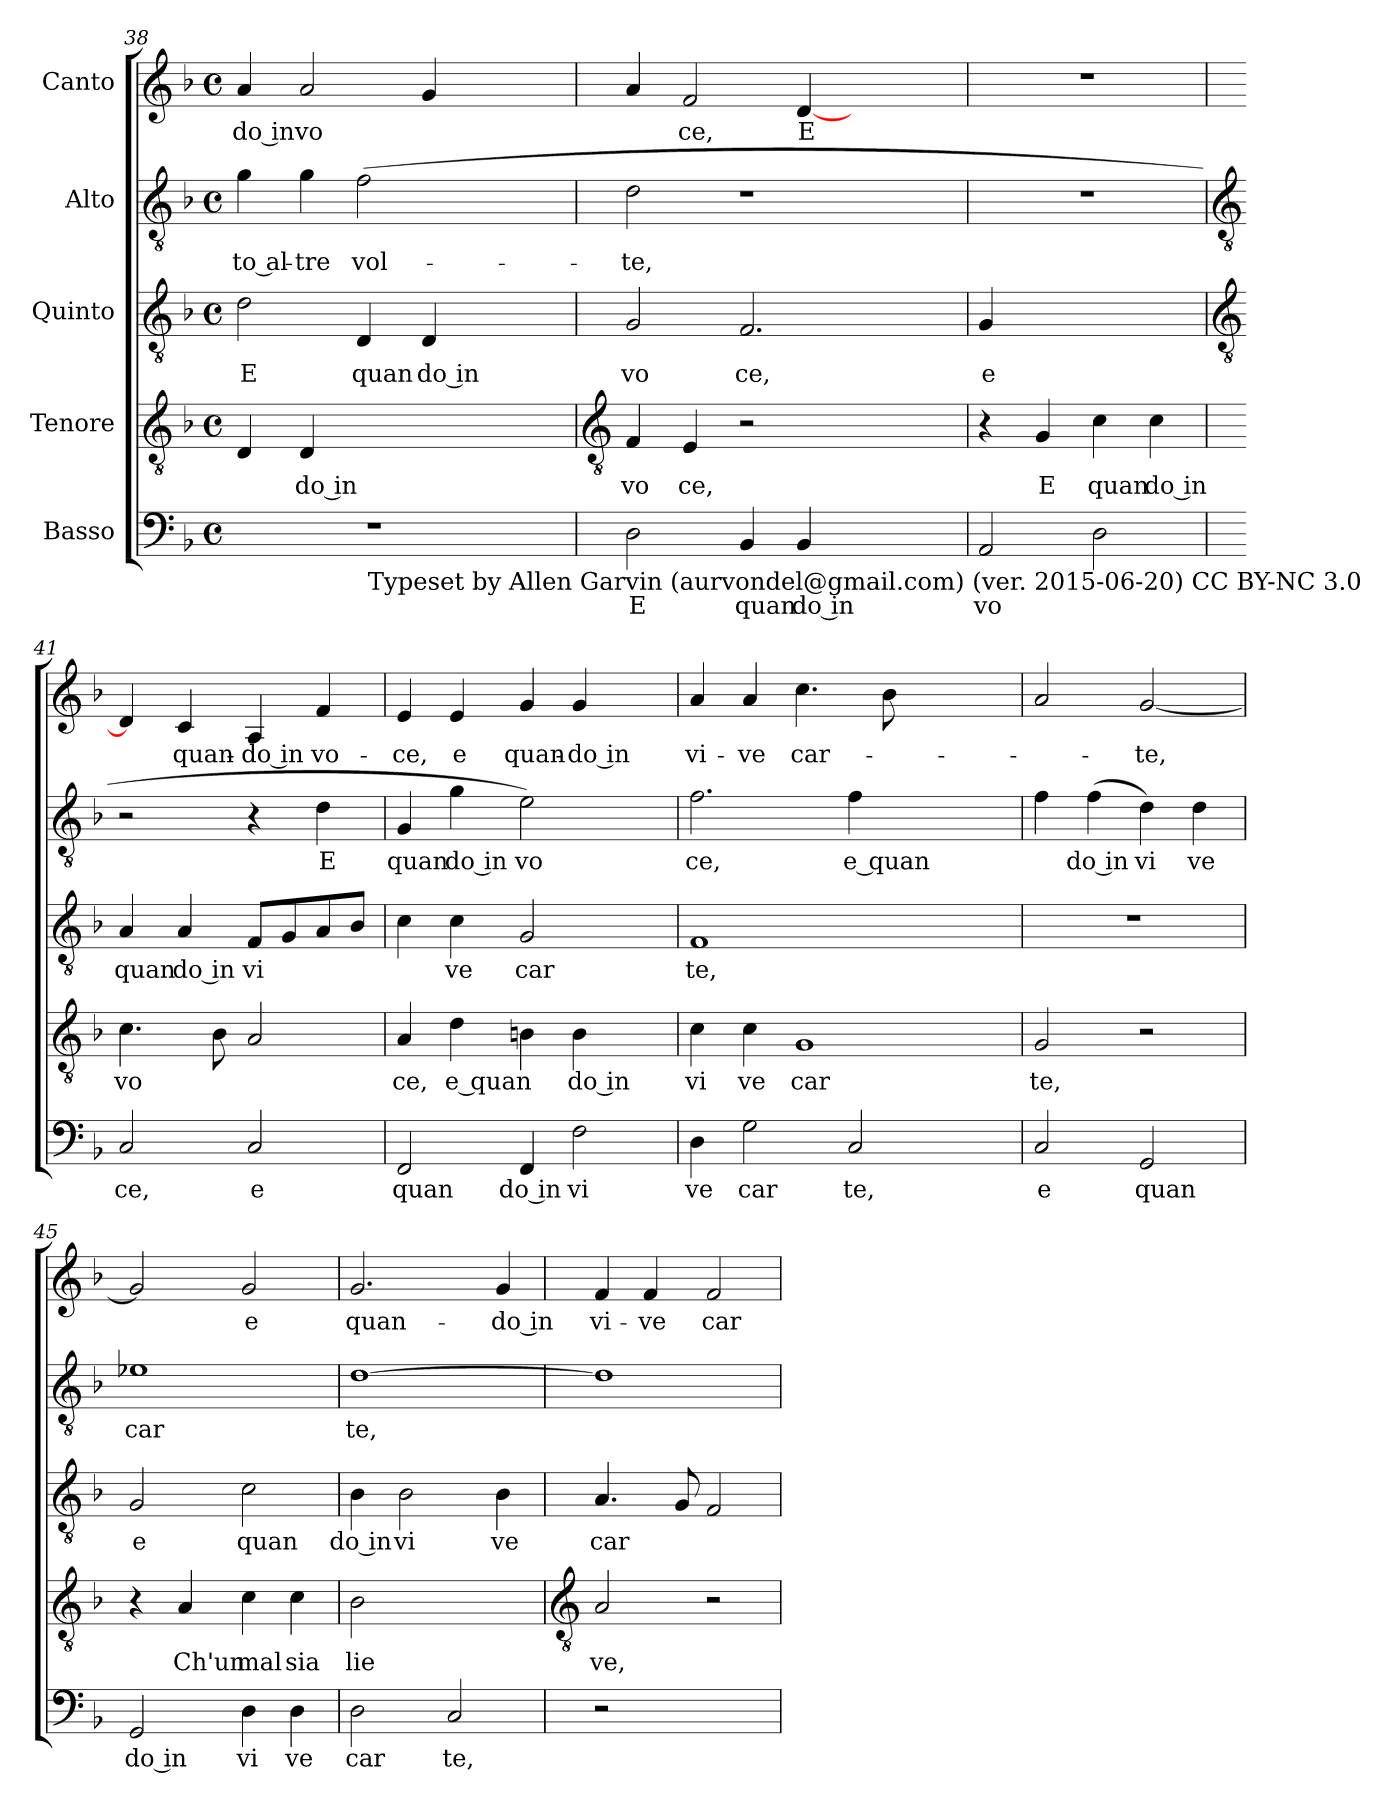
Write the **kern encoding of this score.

**kern	**text	**kern	**text	**kern	**text	**kern	**text	**kern	**text
*part5	*part5	*part4	*part4	*part3	*part3	*part2	*part2	*part1	*part1
*staff5	*staff5	*staff4	*staff4	*staff3	*staff3	*staff2	*staff2	*staff1	*staff1
*I"Basso	*	*I"Tenore	*	*I"Quinto	*	*I"Alto	*	*I"Canto	*
*clefF4	*	*clefGv2	*	*clefGv2	*	*clefGv2	*	*clefG2	*
*k[b-]	*	*k[b-]	*	*k[b-]	*	*k[b-]	*	*k[b-]	*
*F:	*	*F:	*	*F:	*	*F:	*	*F:	*
*M4/4	*	*M4/4	*	*M4/4	*	*M4/4	*	*M4/4	*
*met(c)	*	*met(c)	*	*met(c)	*	*met(c)	*	*met(c)	*
=38A	=38A	=38A	=38A	=38A	=38A	=38A	=38A	=38A	=38A
!	!	!	!	!	!LO:LY:b	!	!LO:LY:b	!	!LO:LY:b
4ryy	.	4D/	.	2d\	E	4g\	-to al-	4a/	do in
!	!	!	!LO:LY:b	!	!	!	!LO:LY:b	!	!LO:LY:b
4ryy	.	4D/	do in	.	.	4g\	-tre	2a/	vo
!	!	!	!	!	!LO:LY:b	!	!LO:LY:b	!	!
64ryy	.	1ryy	.	4D/	quan	(>2f\	vol-	.	.
!LO:TX:b:t=Typeset by Allen Garvin (aurvondel@gmail.com) (ver. 2015-06-20) CC BY-NC 3.0	!	!	!	!	!	!	!	!	!
1r	.	.	.	.	.	.	.	.	.
!	!	!	!	!	!LO:LY:b	!	!	!	!
.	.	.	.	4D/	do in	.	.	4g/	.
.	.	.	.	2ryy	.	2ryy	.	2ryy	.
.	.	64ryy	.	64ryy	.	64ryy	.	64ryy	.
!!LO:LB:g=z
=39A	=39A	=39A	=39A	=39A	=39A	=39A	=39A	=39A	=39A
*	*	*clefGv2	*	*	*	*	*	*	*
!	!LO:LY:b	!	!LO:LY:b	!	!LO:LY:b	!	!LO:LY:b	!	!
2D\	E	4F/	vo	2G/	vo	2d\	-te,	4a/	.
!	!	!	!LO:LY:b	!	!	!	!	!	!LO:LY:b
.	.	4E/	ce,	.	.	.	.	2f/	ce,
!	!LO:LY:b	!	!	!	!LO:LY:b	!	!	!	!
4BB-/	quan	2r	.	2.F/	ce,	1r	.	.	.
!	!LO:LY:b	!	!	!	!	!	!	!	!LO:LY:b
4BB-/	do in	.	.	.	.	.	.	[4d/	E
2ryy	.	2ryy	.	.	.	.	.	2ryy	.
.	.	.	.	4ryy	.	.	.	.	.
!!LO:LB:g=z
=40A	=40A	=40A	=40A	=40A	=40A	=40A	=40A	=40A	=40A
!	!LO:LY:b	!	!	!	!LO:LY:b	!	!	!	!
2AA/	vo	4r	.	4G/	e	1r	.	1r	.
!	!	!	!LO:LY:b	!	!	!	!	!	!
.	.	4G/	E	2.ryy	.	.	.	.	.
!	!	!	!LO:LY:b	!	!	!	!	!	!
2D\	.	4c\	quan	.	.	.	.	.	.
!	!	!	!LO:LY:b	!	!	!	!	!	!
.	.	4c\	do in	.	.	.	.	.	.
!!LO:LB:g=z
=41	=41	=41	=41	=41	=41	=41	=41	=41	=41
*	*	*	*	*clefGv2	*	*clefGv2	*	*	*
!	!LO:LY:b	!	!LO:LY:b	!	!LO:LY:b	!	!	!	!
2C/	ce,	4.c\	vo	4A/	quan	2r	.	4d/]	.
!	!	!	!	!	!LO:LY:b	!	!	!	!LO:LY:b
.	.	.	.	4A/	do in	.	.	4c/	quan-
.	.	8B-\	.	.	.	.	.	.	.
!	!LO:LY:b	!	!	!	!LO:LY:b	!	!	!	!LO:LY:b
2C/	e	2A/	.	8F/L	vi	4r	.	4A/	-do in
.	.	.	.	8G/	.	.	.	.	.
!	!	!	!	!	!	!	!LO:LY:b	!	!LO:LY:b
.	.	.	.	8A/	.	4d\	E	4f/	vo-
.	.	.	.	8B-/J	.	.	.	.	.
=42	=42	=42	=42	=42	=42	=42	=42	=42	=42
!	!LO:LY:b	!	!LO:LY:b	!	!	!	!LO:LY:b	!	!LO:LY:b
2FF/	quan	4A/	ce,	4c\	.	4G/	quan	4e/	-ce,
!	!	!	!LO:LY:b	!	!LO:LY:b	!	!LO:LY:b	!	!LO:LY:b
.	.	4d\	e quan	4c\	ve	4g\	do in	4e/	e
!	!LO:LY:b	!	!	!	!LO:LY:b	!	!LO:LY:b	!	!LO:LY:b
4FF/	do in	4Bn\	.	2G/	car	2e\)	vo	4g/	quan-
!	!LO:LY:b	!	!LO:LY:b	!	!	!	!	!	!LO:LY:b
2F\	vi	4B\	do in	.	.	.	.	4g/	-do in
.	.	4ryy	.	4ryy	.	4ryy	.	4ryy	.
=43	=43	=43	=43	=43	=43	=43	=43	=43	=43
!	!LO:LY:b	!	!LO:LY:b	!	!LO:LY:b	!	!LO:LY:b	!	!LO:LY:b
4D\	ve	4c\	vi	1F	te,	2.f\	ce,	4a/	vi-
!	!LO:LY:b	!	!LO:LY:b	!	!	!	!	!	!LO:LY:b
2G\	car	4c\	ve	.	.	.	.	4a/	-ve
!	!	!	!LO:LY:b	!	!	!	!	!	!LO:LY:b
.	.	1G	car	.	.	.	.	4.cc\	car-
!	!LO:LY:b	!	!	!	!	!	!LO:LY:b	!	!
2C/	te,	.	.	.	.	4f\	e quan	.	.
.	.	.	.	.	.	.	.	8b-\	.
.	.	.	.	2ryy	.	2ryy	.	2ryy	.
4ryy	.	.	.	.	.	.	.	.	.
=44	=44	=44	=44	=44	=44	=44	=44	=44	=44
!	!LO:LY:b	!	!LO:LY:b	!	!	!	!	!	!
2C/	e	2G/	te,	1r	.	4f\	.	2a/	.
!	!	!	!	!	!	!	!LO:LY:b	!	!
.	.	.	.	.	.	(>4f\	do in	.	.
!	!LO:LY:b	!	!	!	!	!	!LO:LY:b	!	!LO:LY:b
2GG/	quan	2r	.	.	.	4d\)	vi	[2g/	-te,
!	!	!	!	!	!	!	!LO:LY:b	!	!
.	.	.	.	.	.	4d\	ve	.	.
=45	=45	=45	=45	=45	=45	=45	=45	=45	=45
!	!LO:LY:b	!	!	!	!LO:LY:b	!	!LO:LY:b	!	!
2GG/	do in	4r	.	2G/	e	1e-X	car	2g/]	.
!	!	!	!LO:LY:b	!	!	!	!	!	!
.	.	4A/	Ch'un	.	.	.	.	.	.
!	!LO:LY:b	!	!LO:LY:b	!	!LO:LY:b	!	!	!	!LO:LY:b
4D\	vi	4c\	mal	2c\	quan	.	.	2g/	e
!	!LO:LY:b	!	!LO:LY:b	!	!	!	!	!	!
4D\	ve	4c\	sia	.	.	.	.	.	.
=46	=46	=46	=46	=46	=46	=46	=46	=46	=46
!	!LO:LY:b	!	!LO:LY:b	!	!LO:LY:b	!	!LO:LY:b	!	!LO:LY:b
2D\	car	2B-\	lie	4B-\	do in	[1d	te,	2.g/	quan-
!	!	!	!	!	!LO:LY:b	!	!	!	!
.	.	.	.	2B-\	vi	.	.	.	.
!	!LO:LY:b	!	!	!	!	!	!	!	!
2C/	te,	2ryy	.	.	.	.	.	.	.
!	!	!	!	!	!LO:LY:b	!	!	!	!LO:LY:b
.	.	.	.	4B-\	ve	.	.	4g/	-do in
!!LO:LB:g=z
=47	=47	=47	=47	=47	=47	=47	=47	=47	=47
*	*	*clefGv2	*	*	*	*	*	*	*
!	!	!	!LO:LY:b	!	!LO:LY:b	!	!	!	!LO:LY:b
2r	.	2A/	ve,	4.A/	car	1d]	.	4f/	vi-
!	!	!	!	!	!	!	!	!	!LO:LY:b
.	.	.	.	.	.	.	.	4f/	-ve
.	.	.	.	8G/	.	.	.	.	.
!	!	!	!	!	!	!	!	!	!LO:LY:b
2ryy	.	2r	.	2F/	.	.	.	2f/	car-
=	=	=	=	=	=	=	=	=	=
*-	*-	*-	*-	*-	*-	*-	*-	*-	*-
